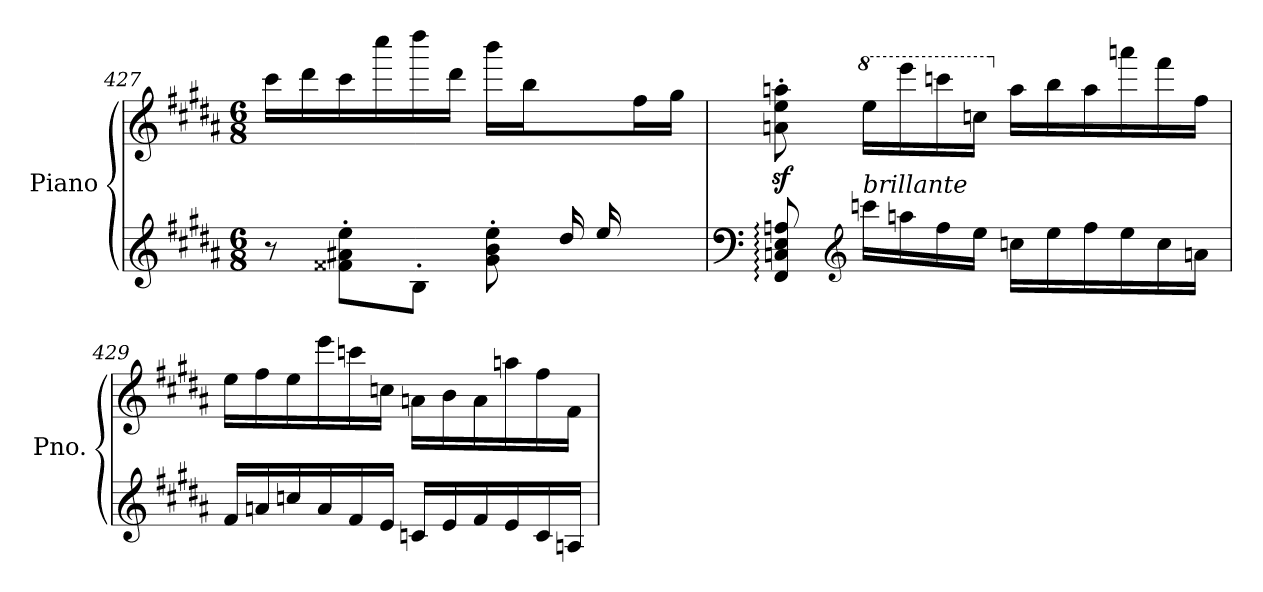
**kern	**kern
*part1	*part1
*staff2	*staff1
*I"Piano	*
*I'Pno.	*
!!LO:LB:g=z
*clefG2	*clefG2
*k[f#c#g#d#a#]	*k[f#c#g#d#a#]
*M6/8	*M6/8
=427	=427
*^	*
2ryy	8r	16ccc#\LL
.	.	16ddd#\
.	8f##X\' 8a#X\' 8ee\'L	16ccc#\
.	.	16cccc#\
.	8B'\J	16dddd#\
.	.	16ddd#\JJ
.	8g#\' 8b\' 8ee\'	16bbb\LL
.	.	16bb\
16dd#/	8ryy	8ryy
16ee/	.	.
8ryy	8ryy	16ff#\
.	.	16gg#\JJ
=428	=428	=428
*clefF4	*	*
8FF#/ 8Cn/ 8E/ 8An/	16FF#!yy: 16C!yy: 16E!yy: 16A!yy:	8an\z<' 8ee\z<' 8aan\z<'
.	8.ryy	.
*clefG2	*	*
*	*	*8va
!LO:TX:a:i:t=brillante	!	!
16cccn\LL	.	16eee\LL
16aan\	.	16eeee\
16ff#\	8ryy	16ccccn\
16ee\JJ	.	16cccn\JJ
*	*	*X8va
16ccn\LL	4ryy	16aa\LL
16ee\	.	16bb\
16ff#\	.	16aa\
16ee\	.	16aaan\
16cc\	8ryy	16fff#\
16an\JJ	.	16ff#\JJ
*v	*v	*
=429	=429
16f#/LL	16ee\LL
16an/	16ff#\
16ccn/	16ee\
16a/	16eee\
16f#/	16cccn\
16e/JJ	16ccn\JJ
16cn/LL	16an\LL
16e/	16b\
16f#/	16a\
16e/	16aan\
16c/	16ff#\
16An/JJ	16f#\JJ
=	=
*-	*-
